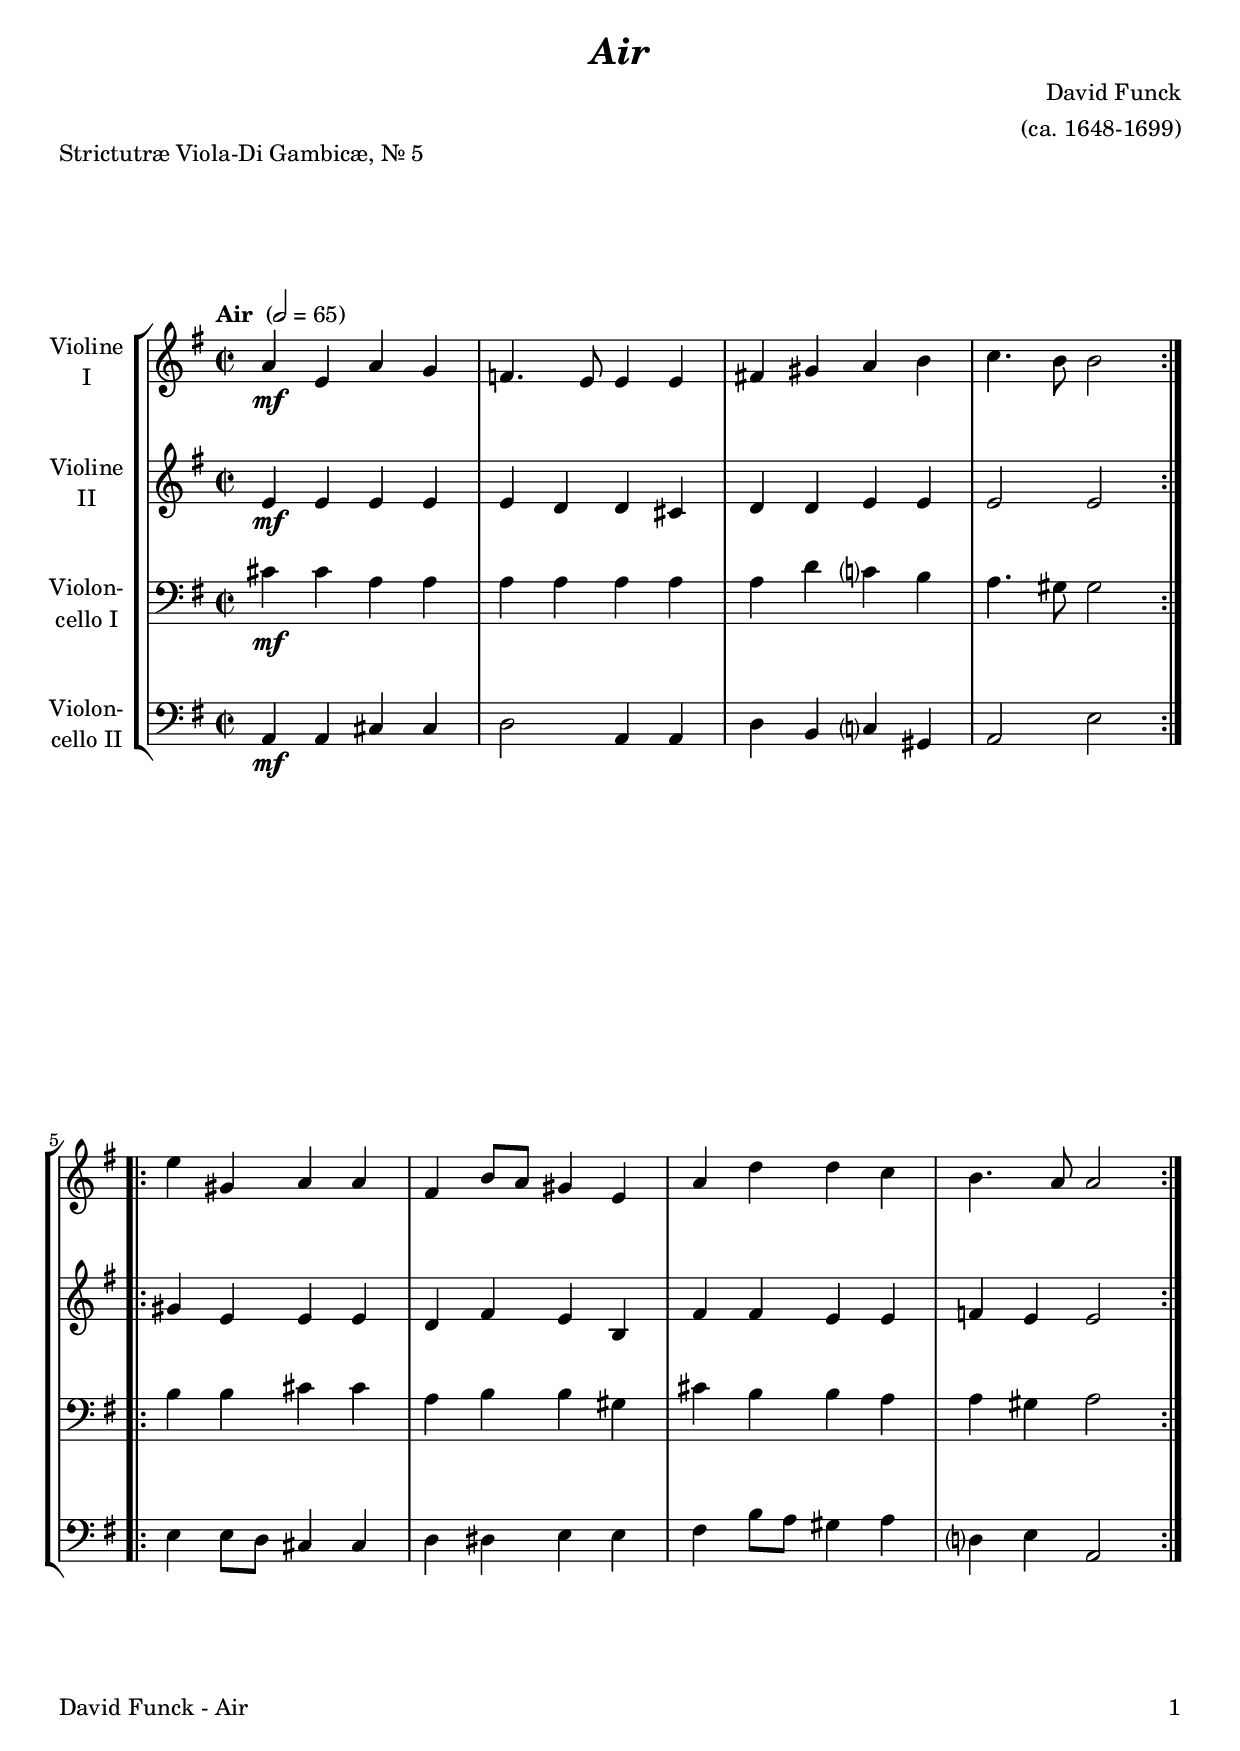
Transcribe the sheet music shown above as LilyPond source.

\version "2.24.1"
\include "deutsch.ly"

#(set-global-staff-size 20)

\header {
  title     = \markup \bold \italic "Air"
  composer  = "David Funck"
  arranger  = "(ca. 1648-1699)"
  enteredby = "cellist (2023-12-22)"
  piece     = "Strictutræ Viola-Di Gambicæ, Nr. 5"
}

voiceconsts = {
  \key d \minor
  \time 2/2
  \clef "treble"
%  \numericTimeSignature
  \compressEmptyMeasures
  % Set default beaming for all staves
%  \set Timing.beamExceptions = #'()
%  \set Timing.baseMoment     = #(ly:make-moment 1 4)
%  \set Timing.beatStructure  = #'(1 1 1 1)
  \tempo "Air " 2=65
}

mist = "string ensemble 1"
mivl = "violin"
miba = "cello"
mipz = "pizzicato strings"

adag = \mark \markup \box \italic "Adagio"

va = \relative c'' {
  \voiceconsts

  \repeat volta 2 {
    g4\mf d g f
    es4. d8 d4 d
    e! fis g a
    b4. a8 a2
  }

  \repeat volta 2 {
    d4 fis, g g
    e a8 g fis4 d
    g c c b
    a4. g8 g2
  }
}

vb = \relative c' {
  \voiceconsts
  
  \repeat volta 2 {
    d4\mf d d d
    d c c h
    c c d d
    d2 d
  }

  \repeat volta 2 {
    fis4 d d d
    c e d a
    e' e d d
    es d d2
  }
}

vc = \relative c' {
  \voiceconsts
  \clef "bass"
  
  \repeat volta 2 {
    h4\mf h g g
    g g g g
    g c b? a
    g4. fis8 fis2
  }

  \repeat volta 2 {
    a4 a h h
    g a a fis
    h a a g
    g fis g2
  }
}

vd = \relative c {
  \voiceconsts
  \clef "bass"
  
  \repeat volta 2 {
    g4\mf g h h
    c2 g4 g
    c a b? fis
    g2 d'
  }

  \repeat volta 2 {
    d4 d8 c h4 h
    c cis d d
    e a8 g fis4 g
    c,? d g,2
  }
}


music = \new StaffGroup <<
      \new Staff {
	\set Staff.midiInstrument = \mivl
	\set Staff.instrumentName = \markup \center-column { "Violine" "I" }
	\transpose d e { \va }
      }

      \new Staff {
	\set Staff.midiInstrument = \mivl
	\set Staff.instrumentName = \markup \center-column { "Violine" "II" }
	\transpose d e { \vb }
      }

      \new Staff {
	\set Staff.midiInstrument = \miba
	\set Staff.instrumentName = \markup \center-column { "Violon-" "cello I" }
	\transpose d e { \vc }
      }

      \new Staff {
	\set Staff.midiInstrument = \miba
	\set Staff.instrumentName = \markup \center-column { "Violon-" "cello II" }
	\transpose d e { \vd }
      }
>>

\book {
   \paper {
    print-page-number = ##t
    print-first-page-number = ##t
    ragged-last-bottom = ##f
    oddHeaderMarkup = \markup \null
    evenHeaderMarkup = \markup \null
    oddFooterMarkup = \markup {
      \fill-line {
        \if \should-print-page-number
        "David Funck - Air" \fromproperty #'page:page-number-string
      }
    }
    evenFooterMarkup = \oddFooterMarkup
  } \score {
    \music
    \layout {}
  }

  \score {
    \unfoldRepeats \music

    \midi {
      \context {
        \Score
      }
    }
  }
}